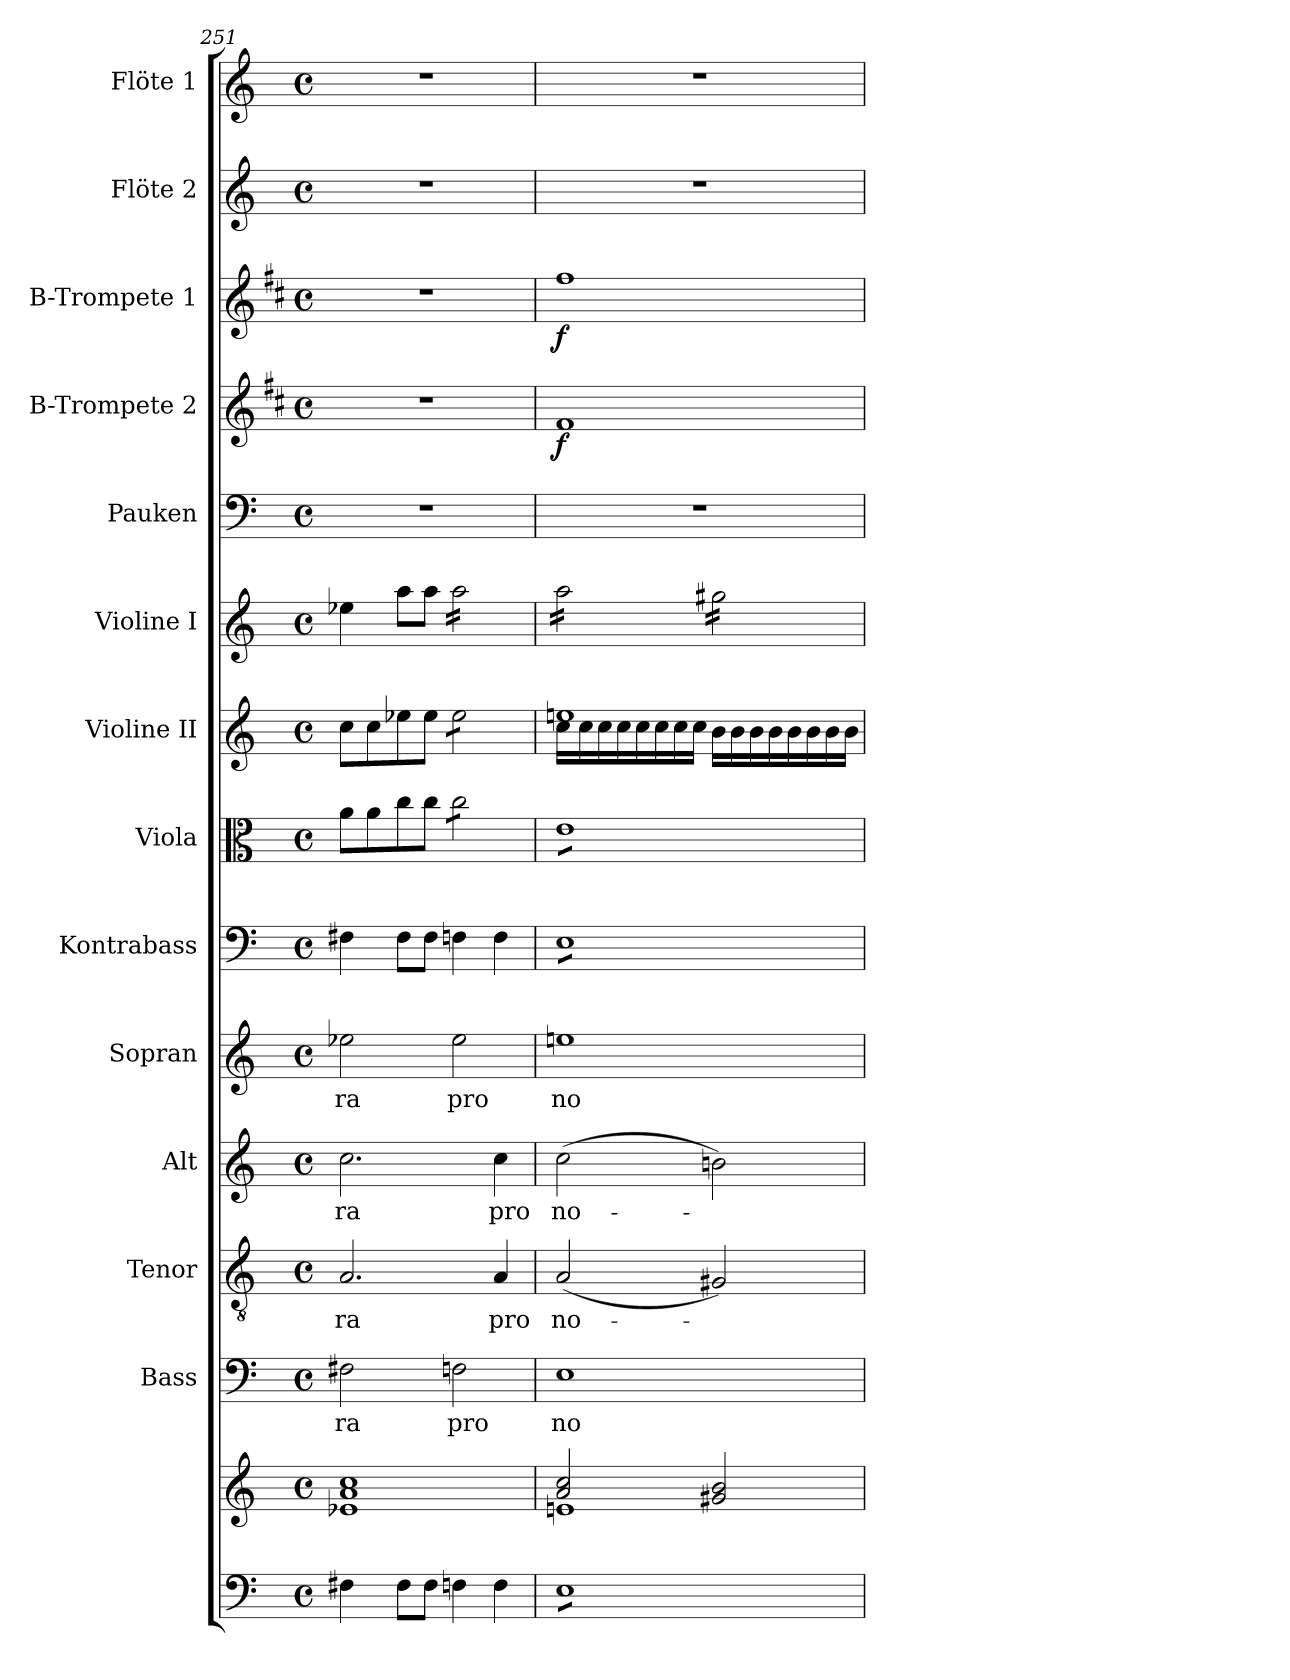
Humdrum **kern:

**kern	**kern	**kern	**text	**kern	**text	**kern	**text	**kern	**text	**kern	**kern	**kern	**kern	**kern	**kern	**dynam	**kern	**dynam	**kern	**kern
*part14	*part14	*part13	*part13	*part12	*part12	*part11	*part11	*part10	*part10	*part9	*part8	*part7	*part6	*part5	*part4	*part4	*part3	*part3	*part2	*part1
*staff15	*staff14	*staff13	*staff13	*staff12	*staff12	*staff11	*staff11	*staff10	*staff10	*staff9	*staff8	*staff7	*staff6	*staff5	*staff4	*staff4	*staff3	*staff3	*staff2	*staff1
*	*	*I"Bass	*	*I"Tenor	*	*I"Alt	*	*I"Sopran	*	*I"Kontrabass	*I"Viola	*I"Violine II	*I"Violine I	*I"Pauken	*I"B-Trompete 2	*	*I"B-Trompete 1	*	*I"Flöte 2	*I"Flöte 1
*	*	*I'B.	*	*I'T.	*	*I'A.	*	*I'S.	*	*I'Kb.	*I'Vla.	*I'Vl. II	*I'Vl. I	*I'Pk.	*I'B Trp. 2	*	*I'B Trp. 1	*	*I'Fl. 2	*I'Fl. 1
*clefF4	*clefG2	*clefF4	*	*clefGv2	*	*clefG2	*	*clefG2	*	*clefF4	*clefC3	*clefG2	*clefG2	*clefF4	*clefG2	*	*clefG2	*	*clefG2	*clefG2
*	*	*	*	*	*	*	*	*	*	*ITrd7c12	*	*	*	*	*ITrd1c2	*	*ITrd1c2	*	*	*
*k[]	*k[]	*k[]	*	*k[]	*	*k[]	*	*k[]	*	*k[]	*k[]	*k[]	*k[]	*k[]	*k[]	*	*k[]	*	*k[]	*k[]
*C:	*C:	*C:	*	*C:	*	*C:	*	*C:	*	*C:	*C:	*C:	*C:	*C:	*C:	*	*C:	*	*C:	*C:
*M4/4	*M4/4	*M4/4	*	*M4/4	*	*M4/4	*	*M4/4	*	*M4/4	*M4/4	*M4/4	*M4/4	*M4/4	*M4/4	*	*M4/4	*	*M4/4	*M4/4
*met(c)	*met(c)	*met(c)	*	*met(c)	*	*met(c)	*	*met(c)	*	*met(c)	*met(c)	*met(c)	*met(c)	*met(c)	*met(c)	*	*met(c)	*	*met(c)	*met(c)
=251	=251	=251	=251	=251	=251	=251	=251	=251	=251	=251	=251	=251	=251	=251	=251	=251	=251	=251	=251	=251
!	!	!	!LO:LY:b	!	!LO:LY:b	!	!LO:LY:b	!	!LO:LY:b	!	!	!	!	!	!	!	!	!	!	!
4F#X\	1e-X 1a 1cc	2F#X\	-ra	2.A/	-ra	2.cc\	-ra	2ee-X\	-ra	4FF#X\	8a\L	8cc\L	4ee-X\	1r	1r	.	1r	.	1r	1r
.	.	.	.	.	.	.	.	.	.	.	8a\	8cc\	.	.	.	.	.	.	.	.
8F#\L	.	.	.	.	.	.	.	.	.	8FF#\L	8cc\	8ee-X\	8aa\L	.	.	.	.	.	.	.
8F#\J	.	.	.	.	.	.	.	.	.	8FF#\J	8cc\J	8ee-\J	8aa\J	.	.	.	.	.	.	.
!	!	!	!LO:LY:b	!	!	!	!	!	!LO:LY:b	!	!	!	!	!	!	!	!	!	!	!
*	*	*	*	*	*	*	*	*	*	*	*tremolo	*	*	*	*	*	*	*	*	*
*	*	*	*	*	*	*	*	*	*	*	*	*tremolo	*	*	*	*	*	*	*	*
*	*	*	*	*	*	*	*	*	*	*	*	*	*tremolo	*	*	*	*	*	*	*
4Fn\	.	2Fn\	pro	.	.	.	.	2ee-\	pro	4FFn\	8cc\L	8ee-\L	16aa\LL	.	.	.	.	.	.	.
.	.	.	.	.	.	.	.	.	.	.	.	.	16aa\	.	.	.	.	.	.	.
.	.	.	.	.	.	.	.	.	.	.	8cc\	8ee-\	16aa\	.	.	.	.	.	.	.
.	.	.	.	.	.	.	.	.	.	.	.	.	16aa\	.	.	.	.	.	.	.
!	!	!	!	!	!LO:LY:b	!	!LO:LY:b	!	!	!	!	!	!	!	!	!	!	!	!	!
4F\	.	.	.	4A/	pro	4cc\	pro	.	.	4FF\	8cc\	8ee-\	16aa\	.	.	.	.	.	.	.
.	.	.	.	.	.	.	.	.	.	.	.	.	16aa\	.	.	.	.	.	.	.
.	.	.	.	.	.	.	.	.	.	.	8cc\J	8ee-\J	16aa\	.	.	.	.	.	.	.
.	.	.	.	.	.	.	.	.	.	.	.	.	16aa\JJ	.	.	.	.	.	.	.
=252	=252	=252	=252	=252	=252	=252	=252	=252	=252	=252	=252	=252	=252	=252	=252	=252	=252	=252	=252	=252
*	*^	*	*	*	*	*	*	*	*	*	*	*	*	*	*	*	*	*	*	*
!	!	!	!	!LO:LY:b	!	!LO:LY:b	!	!LO:LY:b	!	!LO:LY:b	!	!	!	!	!	!	!LO:DY:b	!	!LO:DY:b	!	!
*	*	*	*	*	*	*	*	*	*	*	*	*	*^	*	*	*	*	*	*	*	*
*tremolo	*	*	*	*	*	*	*	*	*	*	*	*	*	*	*	*	*	*	*	*	*	*
*	*	*	*	*	*	*	*	*	*	*	*tremolo	*	*	*	*	*	*	*	*	*	*	*
8EL	2a/ 2cc/	1en	1E	no-	(<2A/	no-	(>2cc\	no-	1een	no-	8EEL	8eL	1een	16cc\LL	16aa\LL	1r	1e	f	1ee	f	1r	1r
.	.	.	.	.	.	.	.	.	.	.	.	.	.	16cc\	16aa\	.	.	.	.	.	.	.
8E	.	.	.	.	.	.	.	.	.	.	8EE	8e	.	16cc\	16aa\	.	.	.	.	.	.	.
.	.	.	.	.	.	.	.	.	.	.	.	.	.	16cc\	16aa\	.	.	.	.	.	.	.
8E	.	.	.	.	.	.	.	.	.	.	8EE	8e	.	16cc\	16aa\	.	.	.	.	.	.	.
.	.	.	.	.	.	.	.	.	.	.	.	.	.	16cc\	16aa\	.	.	.	.	.	.	.
8E	.	.	.	.	.	.	.	.	.	.	8EE	8e	.	16cc\	16aa\	.	.	.	.	.	.	.
.	.	.	.	.	.	.	.	.	.	.	.	.	.	16cc\JJ	16aa\JJ	.	.	.	.	.	.	.
8E	2g#X/ 2b/	.	.	.	2G#X/)	.	2bn\)	.	.	.	8EE	8e	.	16b\LL	16gg#X\LL	.	.	.	.	.	.	.
.	.	.	.	.	.	.	.	.	.	.	.	.	.	16b\	16gg#X\	.	.	.	.	.	.	.
8E	.	.	.	.	.	.	.	.	.	.	8EE	8e	.	16b\	16gg#X\	.	.	.	.	.	.	.
.	.	.	.	.	.	.	.	.	.	.	.	.	.	16b\	16gg#X\	.	.	.	.	.	.	.
8E	.	.	.	.	.	.	.	.	.	.	8EE	8e	.	16b\	16gg#X\	.	.	.	.	.	.	.
.	.	.	.	.	.	.	.	.	.	.	.	.	.	16b\	16gg#X\	.	.	.	.	.	.	.
8EJ	.	.	.	.	.	.	.	.	.	.	8EEJ	8eJ	.	16b\	16gg#X\	.	.	.	.	.	.	.
*	*	*	*	*	*	*	*	*	*	*	*	*Xtremolo	*	*	*	*	*	*	*	*	*	*
*	*	*	*	*	*	*	*	*	*	*	*Xtremolo	*	*	*	*	*	*	*	*	*	*	*
*Xtremolo	*	*	*	*	*	*	*	*	*	*	*	*	*	*	*	*	*	*	*	*	*	*
.	.	.	.	.	.	.	.	.	.	.	.	.	.	16b\JJ	16gg#X\JJ	.	.	.	.	.	.	.
*	*	*	*	*	*	*	*	*	*	*	*	*	*	*	*Xtremolo	*	*	*	*	*	*	*
*	*	*	*	*	*	*	*	*	*	*	*	*	*Xtremolo	*	*	*	*	*	*	*	*	*
*	*v	*v	*	*	*	*	*	*	*	*	*	*	*v	*v	*	*	*	*	*	*	*	*
=	=	=	=	=	=	=	=	=	=	=	=	=	=	=	=	=	=	=	=	=
*-	*-	*-	*-	*-	*-	*-	*-	*-	*-	*-	*-	*-	*-	*-	*-	*-	*-	*-	*-	*-
